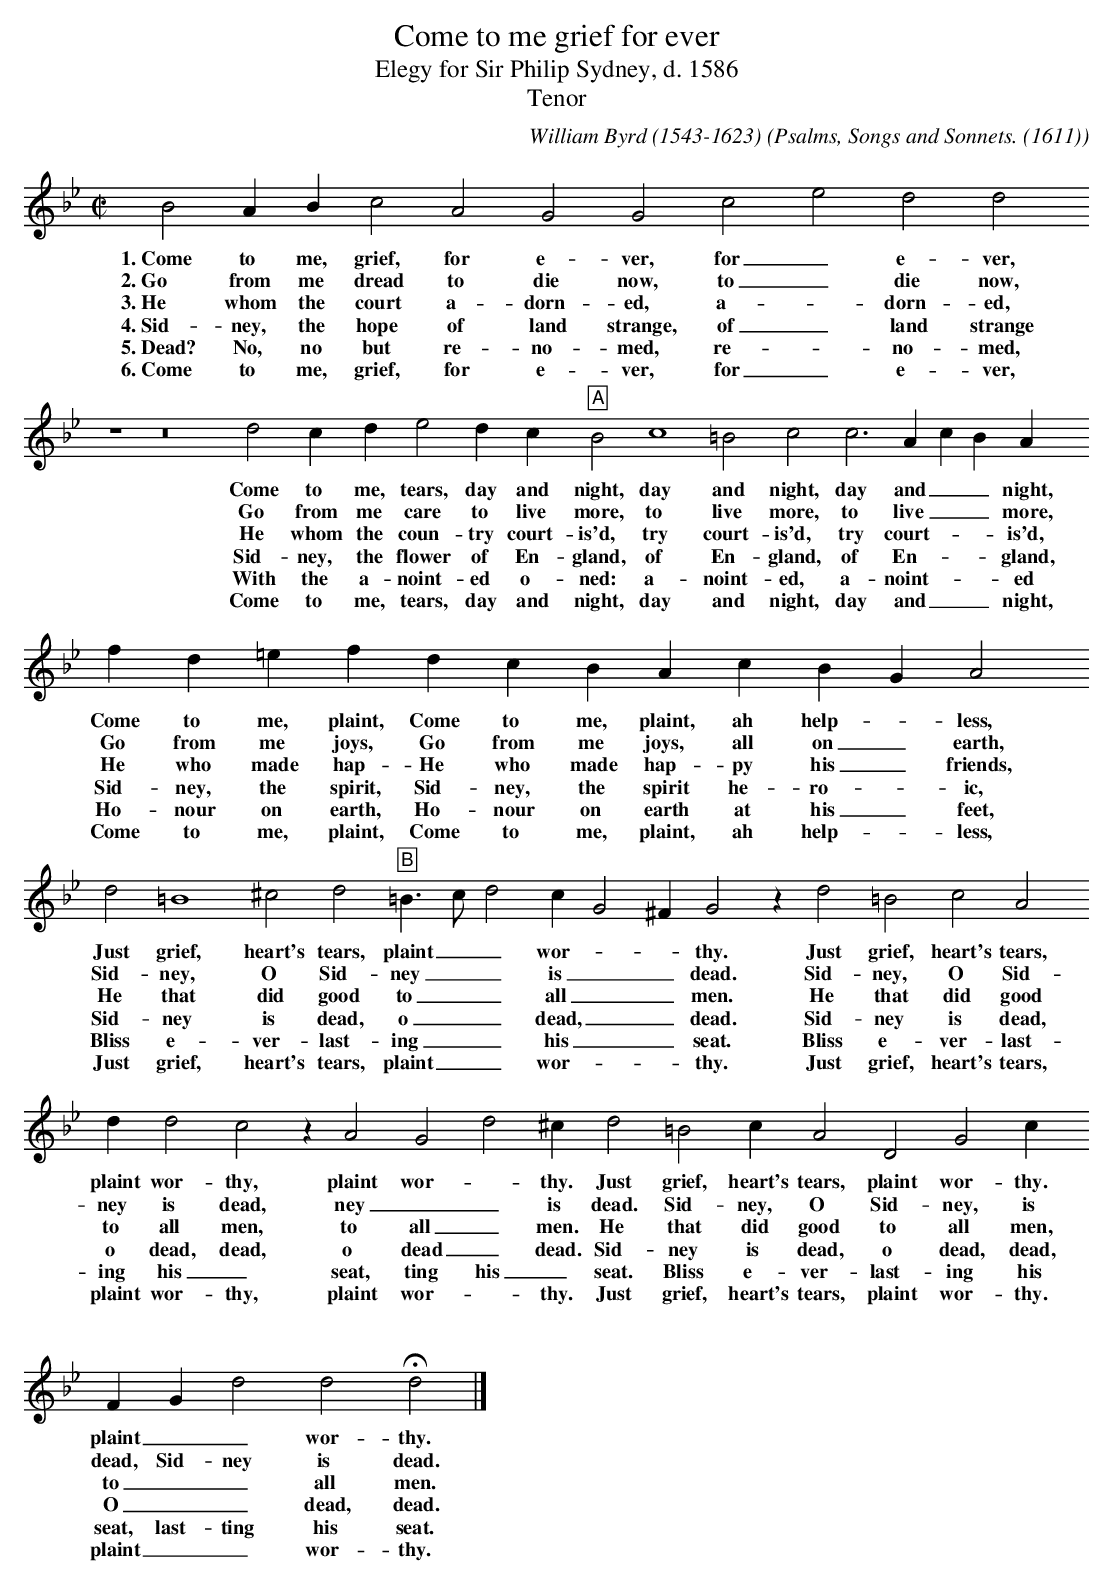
X:1
T:Come to me grief for ever
T:Elegy for Sir Philip Sydney, d. 1586
T:Tenor
O: Psalms, Songs and Sonnets. (1611)
C: William Byrd (1543-1623)
L:1/4
M:C|
K:G min -8va
B2 A B c2 A2 G2 G2 c2 e2 d2 d2
w:         1.~Come to me, grief, for e- ver, for _ e- ver,
w:         2.~Go from me dread to die now, to _ die now,
w:         3.~He whom the court a- dorn- ed, a- * dorn- ed,
w:         4.~Sid- ney, the hope of land strange, of _ land strange
w:         5.~Dead? No, no but re- no- med, re- * no- med,
w:         6.~Come to me, grief, for e- ver, for _ e- ver,
     z4 z8 d2 c d        e2 d c      "A"B2   c4 =B2 c2 c3 A c B A
w:         Come to me, tears, day and night, day and  night, day and _ _ night,
w:         Go from me care to live more, to live more, to live _ _ more,
w:         He whom the coun- try court- is'd, try court- is'd, try court- * _ is'd,
w:         Sid- ney, the flower of En- gland, of En- gland, of En- * _ gland,
w:         With the a- noint- ed o- ned: a- noint- ed, a- noint- * _ ed
w:         Come to me, tears, day and night, day and night, day and _ _ night,
f d =e f d c B A c B G A2
w:         Come to me, plaint, Come to me, plaint, ah help- * less,
w:         Go from me joys, Go from me joys,  all on _ earth,
w:         He who made hap- He who made hap- py his  _ friends,
w:         Sid- ney, the spirit, Sid- ney, the spirit he- ro- * ic,
w:         Ho- nour on earth, Ho- nour on earth at his _ feet,
w:         Come to me, plaint, Come to me, plaint, ah help- * less,
d2 =B4 ^c2 d2 "B"=B > c d2 c G2 ^F G2 z d2 =B2 c2 A2 d d2 c2 z A2 G2 d2 ^c d2 =B2 c A2 D2 G2 c F G d2 d2 Hd2 |]
w:         Just grief, heart's tears, plaint _ _ wor- * _ thy.          Just grief, heart's tears, plaint wor-  thy, plaint wor- * thy.   Just grief, heart's tears, plaint wor- thy. plaint _ _ wor- thy.
w:         Sid- ney, O Sid-  ney _  _ is _ _ dead. Sid- ney, O Sid- ney is dead, ney _ _ is dead. Sid- ney, O Sid- ney,  is dead, Sid- ney  is dead.
w:         He that did good to _ _ all _ _ men.  He that did good to all men, to all _ men. He that did good to all men, to _ _ all men.
w:         Sid- ney is dead, o _ _ dead, _ _ dead.  Sid- ney is dead, o dead, dead, o dead _ dead. Sid- ney is dead, o dead, dead, O _ _ dead, dead.
w:         Bliss e- ver- last- ing _ _ his _ _ seat. Bliss e- ver- last- ing his _ seat, ting his _ seat. Bliss e- ver- last- ing his seat, last- ting  his seat.
w:         Just grief, heart's tears, plaint _ _ wor- * _ thy.          Just grief, heart's tears, plaint wor-  thy, plaint wor- * thy.   Just grief, heart's tears, plaint wor- thy. plaint _ _ wor- thy.
